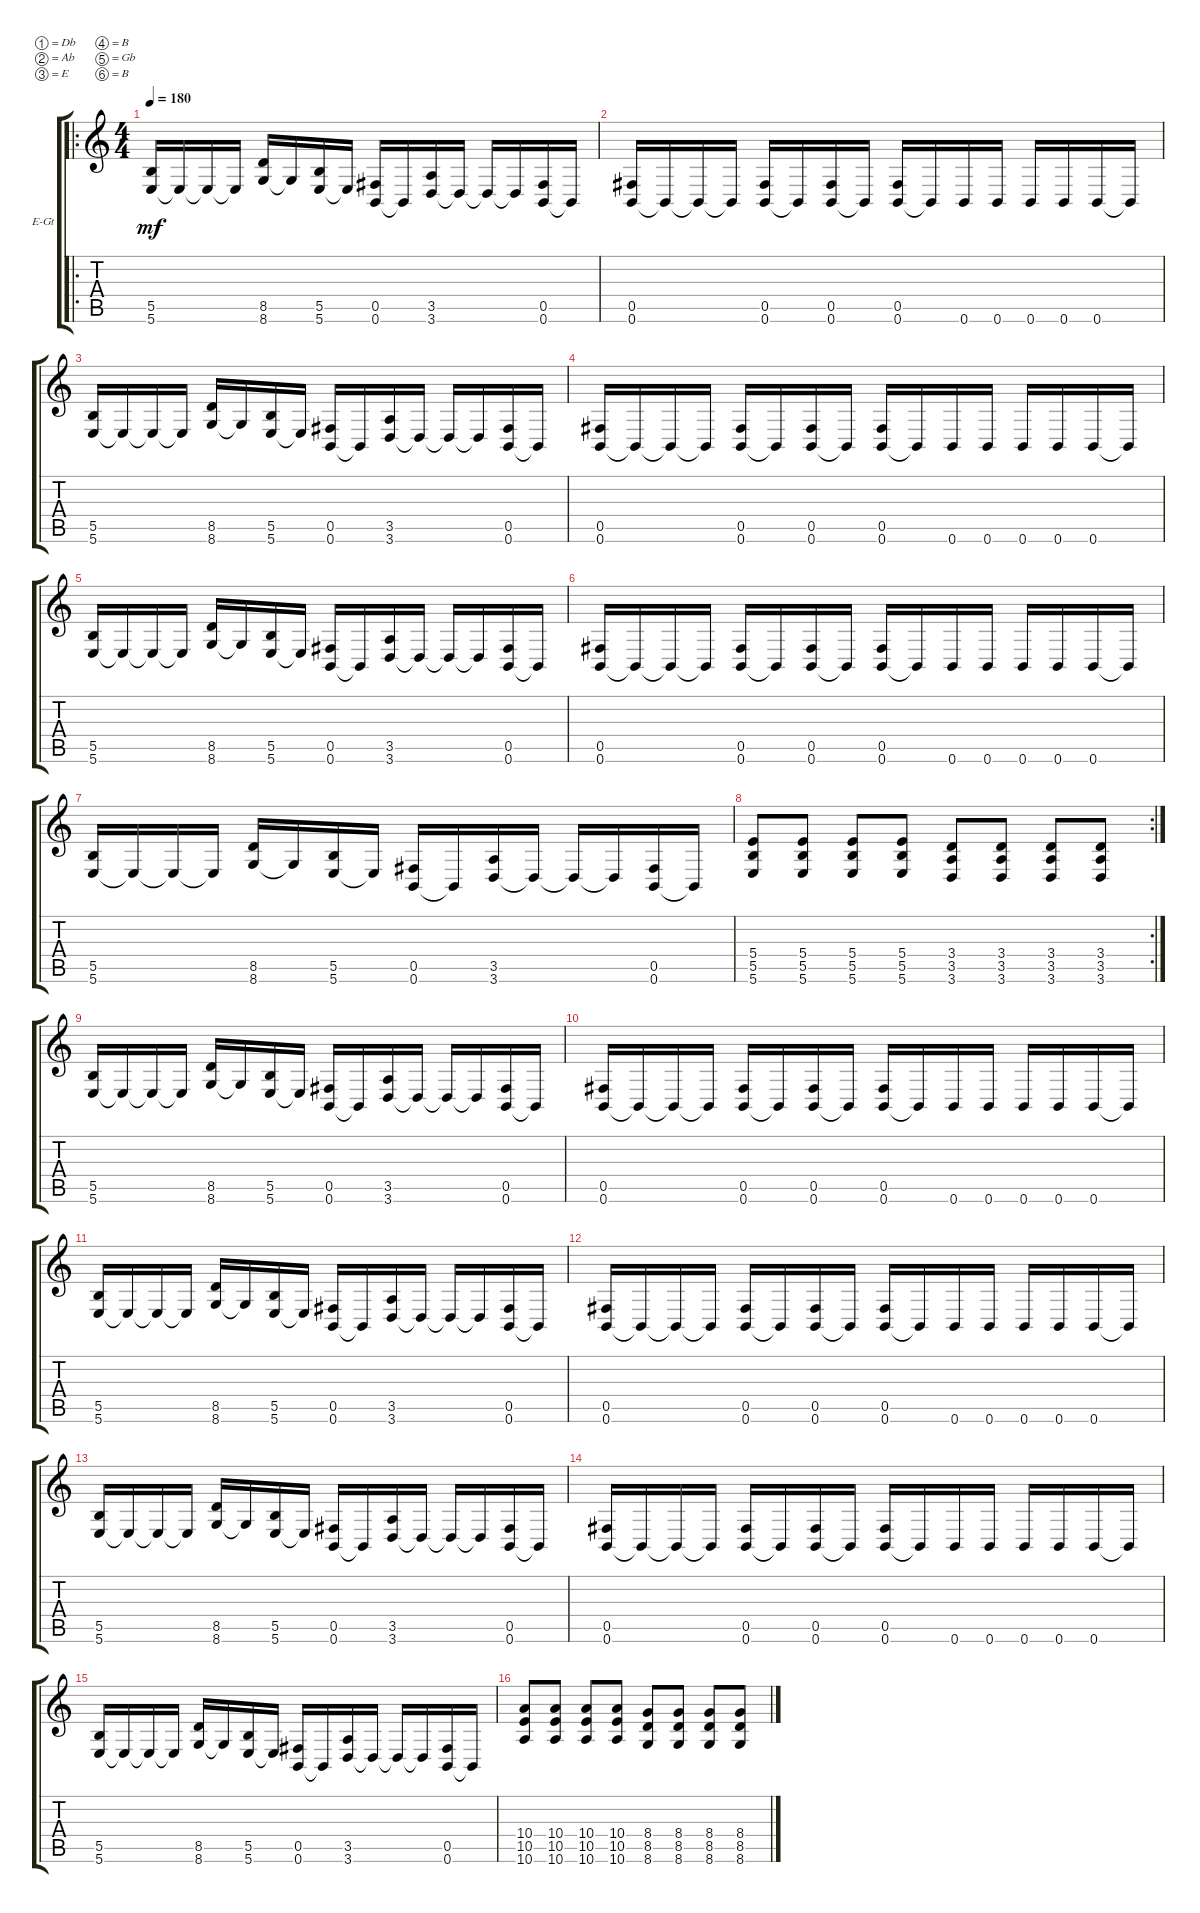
\bracketExtendMode groupsimilarinstruments
\firstSystemTrackNameOrientation horizontal
\otherSystemsTrackNameOrientation horizontal
\track ("Rhythm" "E-Gt") {instrument distortionguitar}
\staff {score tabs}
\tuning (Db4 Ab3 E3 B2 Gb2 B1)
\ro
\ts (4 4)
\tempo 180
\clef g2
\ks c
(5.6 5.5).16{dy mf} 5.6{t}.16 5.6{t}.16 5.6{t}.16 (8.6 8.5).16 8.6{t}.16 (5.6 5.5).16 5.6{t}.16 (0.6 0.5).16 0.6{t}.16 (3.6 3.5).16 3.6{t}.16 3.6{t}.16 3.6{t}.16 (0.6 0.5).16 0.6{t}.16 |
(0.6 0.5).16 0.6{t}.16 0.6{t}.16 0.6{t}.16 (0.6 0.5).16 0.6{t}.16 (0.6 0.5).16 0.6{t}.16 (0.6 0.5).16 0.6{t}.16 0.6.16 0.6.16 0.6.16 0.6.16 0.6.16 0.6{t}.16 |
(5.6 5.5).16 5.6{t}.16 5.6{t}.16 5.6{t}.16 (8.6 8.5).16 8.6{t}.16 (5.6 5.5).16 5.6{t}.16 (0.6 0.5).16 0.6{t}.16 (3.6 3.5).16 3.6{t}.16 3.6{t}.16 3.6{t}.16 (0.6 0.5).16 0.6{t}.16 |
(0.6 0.5).16 0.6{t}.16 0.6{t}.16 0.6{t}.16 (0.6 0.5).16 0.6{t}.16 (0.6 0.5).16 0.6{t}.16 (0.6 0.5).16 0.6{t}.16 0.6.16 0.6.16 0.6.16 0.6.16 0.6.16 0.6{t}.16 |
(5.6 5.5).16 5.6{t}.16 5.6{t}.16 5.6{t}.16 (8.6 8.5).16 8.6{t}.16 (5.6 5.5).16 5.6{t}.16 (0.6 0.5).16 0.6{t}.16 (3.6 3.5).16 3.6{t}.16 3.6{t}.16 3.6{t}.16 (0.6 0.5).16 0.6{t}.16 |
(0.6 0.5).16 0.6{t}.16 0.6{t}.16 0.6{t}.16 (0.6 0.5).16 0.6{t}.16 (0.6 0.5).16 0.6{t}.16 (0.6 0.5).16 0.6{t}.16 0.6.16 0.6.16 0.6.16 0.6.16 0.6.16 0.6{t}.16 |
(5.6 5.5).16 5.6{t}.16 5.6{t}.16 5.6{t}.16 (8.6 8.5).16 8.6{t}.16 (5.6 5.5).16 5.6{t}.16 (0.6 0.5).16 0.6{t}.16 (3.6 3.5).16 3.6{t}.16 3.6{t}.16 3.6{t}.16 (0.6 0.5).16 0.6{t}.16 |
\rc 2
(5.6 5.5 5.4).8 (5.6 5.5 5.4).8 (5.6 5.5 5.4).8 (5.6 5.5 5.4).8 (3.6 3.4 3.5).8 (3.6 3.5 3.4).8 (3.6 3.4 3.5).8 (3.6 3.5 3.4).8 |
(5.6 5.5).16 5.6{t}.16 5.6{t}.16 5.6{t}.16 (8.6 8.5).16 8.6{t}.16 (5.6 5.5).16 5.6{t}.16 (0.6 0.5).16 0.6{t}.16 (3.6 3.5).16 3.6{t}.16 3.6{t}.16 3.6{t}.16 (0.6 0.5).16 0.6{t}.16 |
(0.6 0.5).16 0.6{t}.16 0.6{t}.16 0.6{t}.16 (0.6 0.5).16 0.6{t}.16 (0.6 0.5).16 0.6{t}.16 (0.6 0.5).16 0.6{t}.16 0.6.16 0.6.16 0.6.16 0.6.16 0.6.16 0.6{t}.16 |
(5.6 5.5).16 5.6{t}.16 5.6{t}.16 5.6{t}.16 (8.6 8.5).16 8.6{t}.16 (5.6 5.5).16 5.6{t}.16 (0.6 0.5).16 0.6{t}.16 (3.6 3.5).16 3.6{t}.16 3.6{t}.16 3.6{t}.16 (0.6 0.5).16 0.6{t}.16 |
(0.6 0.5).16 0.6{t}.16 0.6{t}.16 0.6{t}.16 (0.6 0.5).16 0.6{t}.16 (0.6 0.5).16 0.6{t}.16 (0.6 0.5).16 0.6{t}.16 0.6.16 0.6.16 0.6.16 0.6.16 0.6.16 0.6{t}.16 |
(5.6 5.5).16 5.6{t}.16 5.6{t}.16 5.6{t}.16 (8.6 8.5).16 8.6{t}.16 (5.6 5.5).16 5.6{t}.16 (0.6 0.5).16 0.6{t}.16 (3.6 3.5).16 3.6{t}.16 3.6{t}.16 3.6{t}.16 (0.6 0.5).16 0.6{t}.16 |
(0.6 0.5).16 0.6{t}.16 0.6{t}.16 0.6{t}.16 (0.6 0.5).16 0.6{t}.16 (0.6 0.5).16 0.6{t}.16 (0.6 0.5).16 0.6{t}.16 0.6.16 0.6.16 0.6.16 0.6.16 0.6.16 0.6{t}.16 |
(5.6 5.5).16 5.6{t}.16 5.6{t}.16 5.6{t}.16 (8.6 8.5).16 8.6{t}.16 (5.6 5.5).16 5.6{t}.16 (0.6 0.5).16 0.6{t}.16 (3.6 3.5).16 3.6{t}.16 3.6{t}.16 3.6{t}.16 (0.6 0.5).16 0.6{t}.16 |
(10.6 10.5 10.4).8 (10.6 10.5 10.4).8 (10.6 10.5 10.4).8 (10.6 10.5 10.4).8 (8.6 8.4 8.5).8 (8.6 8.5 8.4).8 (8.6 8.4 8.5).8 (8.6 8.5 8.4).8
